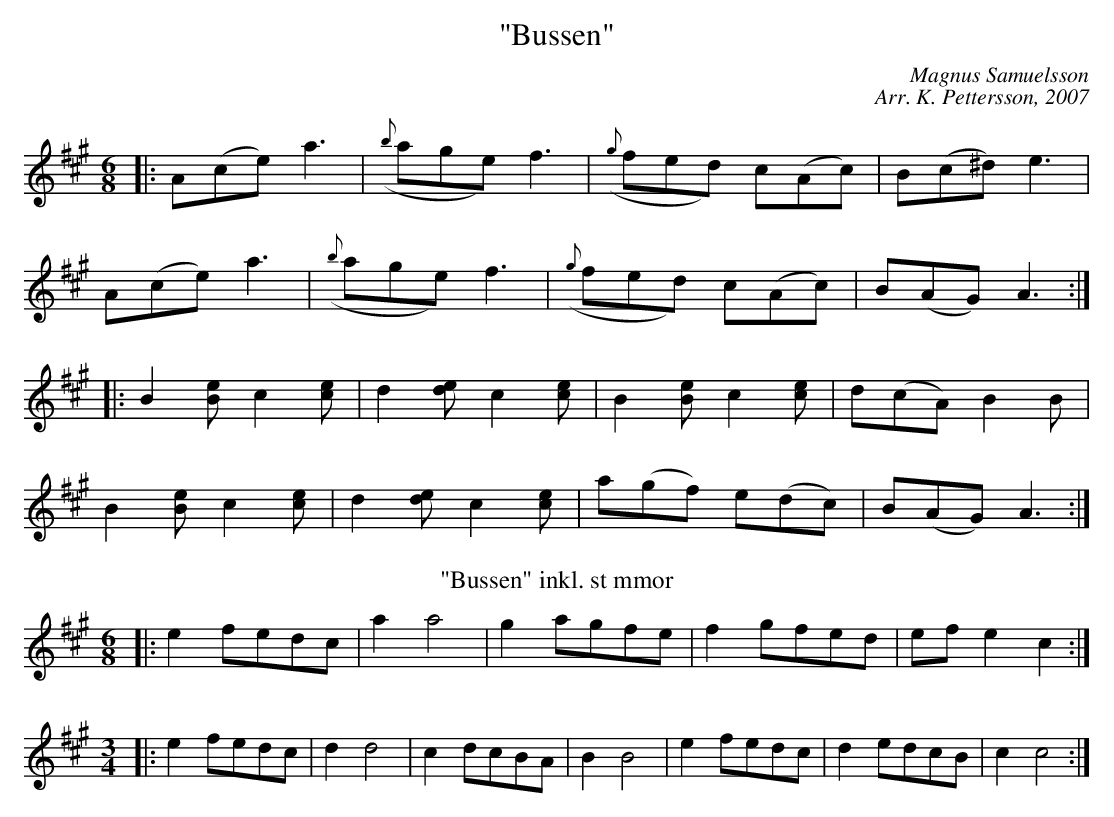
X:1
T:"Bussen"
C:Magnus Samuelsson
C:Arr. K. Pettersson, 2007
M:6/8
L:1/8
K:A
|: A(ce) a3 | ({b}age) f3 | ({g}fed) c(Ac) | B(c^d) e3 |
 A(ce) a3 | ({b}age) f3 | ({g}fed) c(Ac) | B(AG) A3:|
|: B2[Be] c2[ce] | d2[de] c2[ce] | B2[Be] c2[ce] | d(cA) B2B |
 B2[Be] c2[ce] | d2[de] c2[ce] | a(gf) e(dc) | B(AG) A3 :|
T:"Bussen" inkl. st mmor
V:1
|:e2 fedc|a2a4|g2 agfe|f2 gfed|efe2c2:|
M:3/4
|:e2 fedc|d2d4|c2dcBA|B2B4|e2fedc|d2edcB|c2c4:|
V:2
|:C2A,4|F2fedc|e2c2A2|D2B2G2|c2C4:|
M:3/4
|:C2C4|G,2 GABG|A2^F4|G,2GFED|C2A,4|B,2G,4|C2C,4:|
